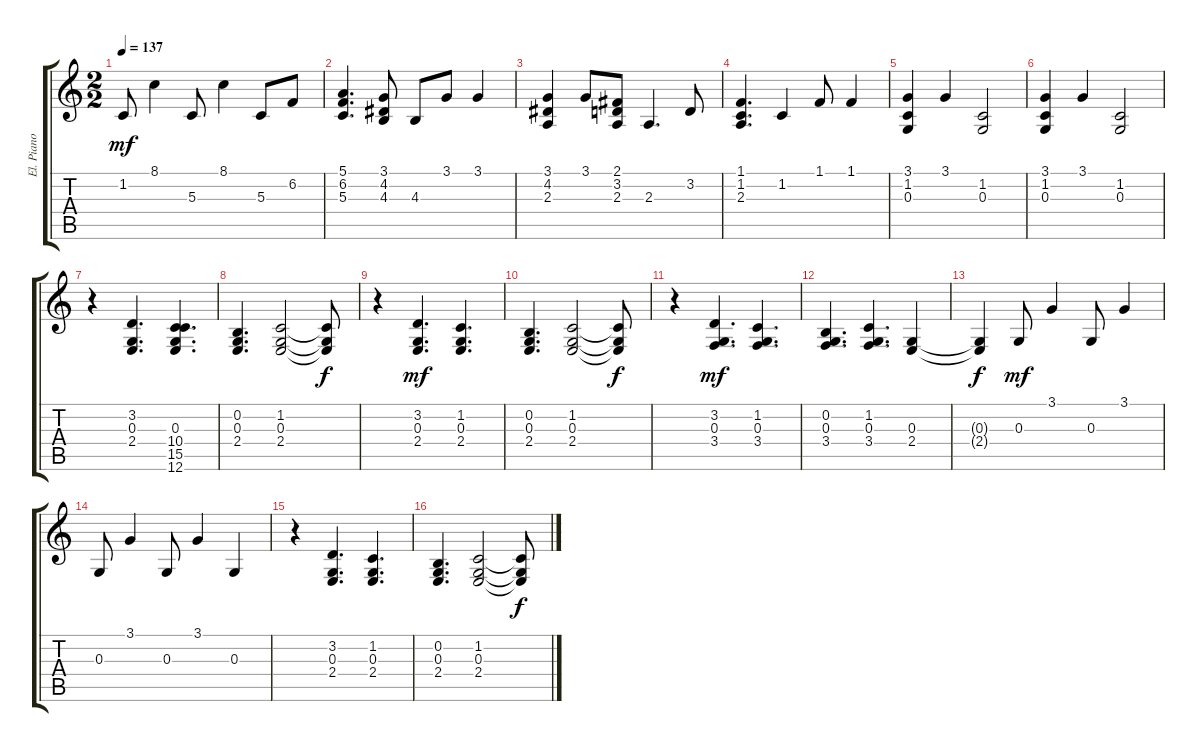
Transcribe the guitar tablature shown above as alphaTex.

\track ("El. Piano" "El. Piano") {instrument electricpiano2}
\staff {score tabs}
\tuning (E4 B3 G3 D3 A2 E2) {hide}
\ts (2 2)
\tempo 137
\clef g2
\ks c
1.2.8{dy mf} 8.1.4 5.3.8 8.1.4 5.3.8 6.2.8 |
(5.1 6.2 5.3).4{d} (3.1 4.2 4.3).8 4.3.8 3.1.8 3.1.4 |
(3.1 4.2 2.3).4 3.1.8 (2.1 3.2 2.3).8 2.3.4{d} 3.2.8 |
(1.1 1.2 2.3).4{d} 1.2.4 1.1.8 1.1.4 |
(3.1 1.2 0.3).4 3.1.4 (1.2 0.3).2 |
(3.1 1.2 0.3).4 3.1.4 (1.2 0.3).2 |
r.4 (3.2 0.3 2.4).4{d} (0.3 10.4 15.5 12.6).4{d} |
(0.2 0.3 2.4).4{d} (1.2 0.3 2.4).2 (1.2{t} 0.3{t} 2.4{t}).8{dy f} |
r.4 (3.2 0.3 2.4).4{d dy mf} (1.2 0.3 2.4).4{d} |
(0.2 0.3 2.4).4{d} (1.2 0.3 2.4).2 (1.2{t} 0.3{t} 2.4{t}).8{dy f} |
r.4 (3.2 0.3 3.4).4{d dy mf} (1.2 0.3 3.4).4{d} |
(0.2 0.3 3.4).4{d} (1.2 0.3 3.4).4{d} (0.3 2.4).4 |
(0.3{t} 2.4{t}).4{dy f} 0.3.8{dy mf} 3.1.4 0.3.8 3.1.4 |
0.3.8 3.1.4 0.3.8 3.1.4 0.3.4 |
r.4 (3.2 0.3 2.4).4{d} (1.2 0.3 2.4).4{d} |
(0.2 0.3 2.4).4{d} (1.2 0.3 2.4).2 (1.2{t} 0.3{t} 2.4{t}).8{dy f}
